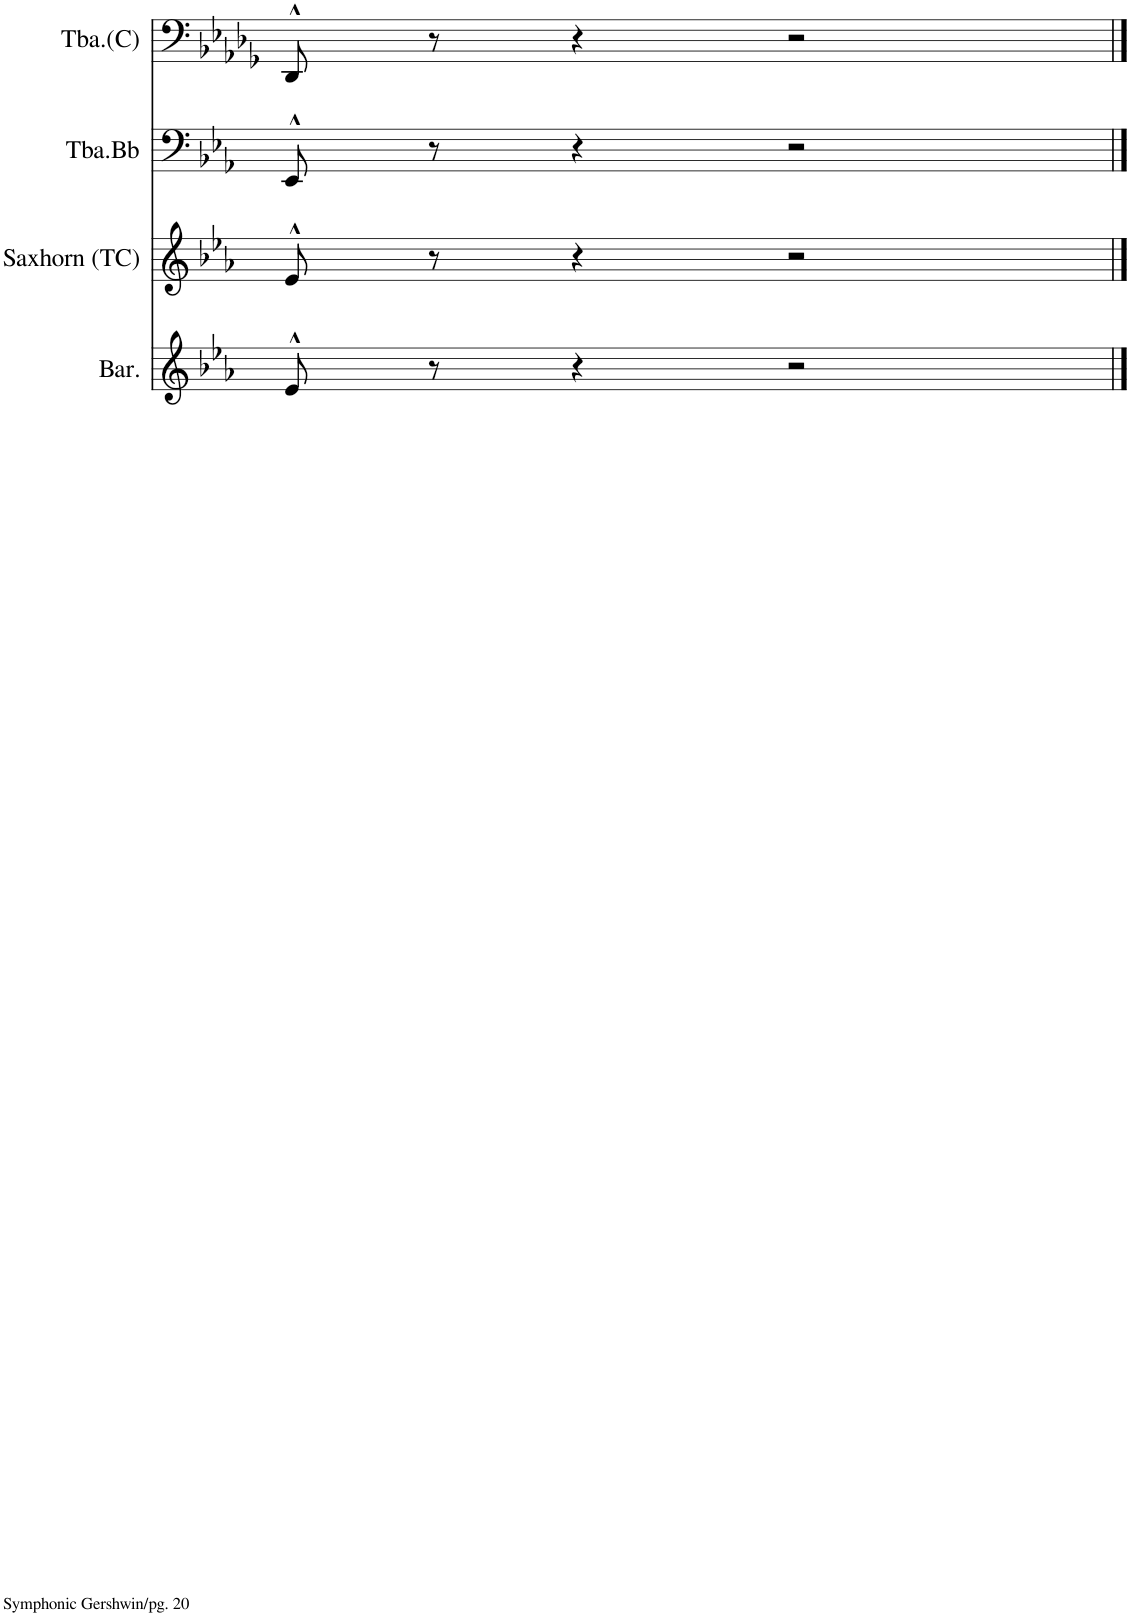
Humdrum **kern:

**kern	**kern	**kern	**kern
*part4	*part3	*part2	*part1
*staff4	*staff3	*staff2	*staff1
*I"Baritone	*I"Saxhorn Bb / Euphonium Bb (TC)	*I"Tuba Sib (BC)	*I"Tuba (Ut)
*I'Bar.	*I'Saxhorn (TC)	*I'Tba.Bb	*
!!LO:PB:g=z
*clefG2	*clefG2	*clefF4	*clefF4
*Trd1c2	*Trd15c26	*Trd1c2	*
*k[b-e-a-]	*k[b-e-a-]	*k[b-e-a-]	*k[b-e-a-d-g-]
*M2/2	*M2/2	*M2/2	*M2/2
*met(c|)	*met(c|)	*met(c|)	*met(c|)
=239	=239	=239	=239
8e-^^/	8e-^^/	8EE-^^/	8DD-^^/
8r	8r	8r	8r
4r	4r	4r	4r
2r	2r	2r	2r
==	==	==	==
*-	*-	*-	*-
